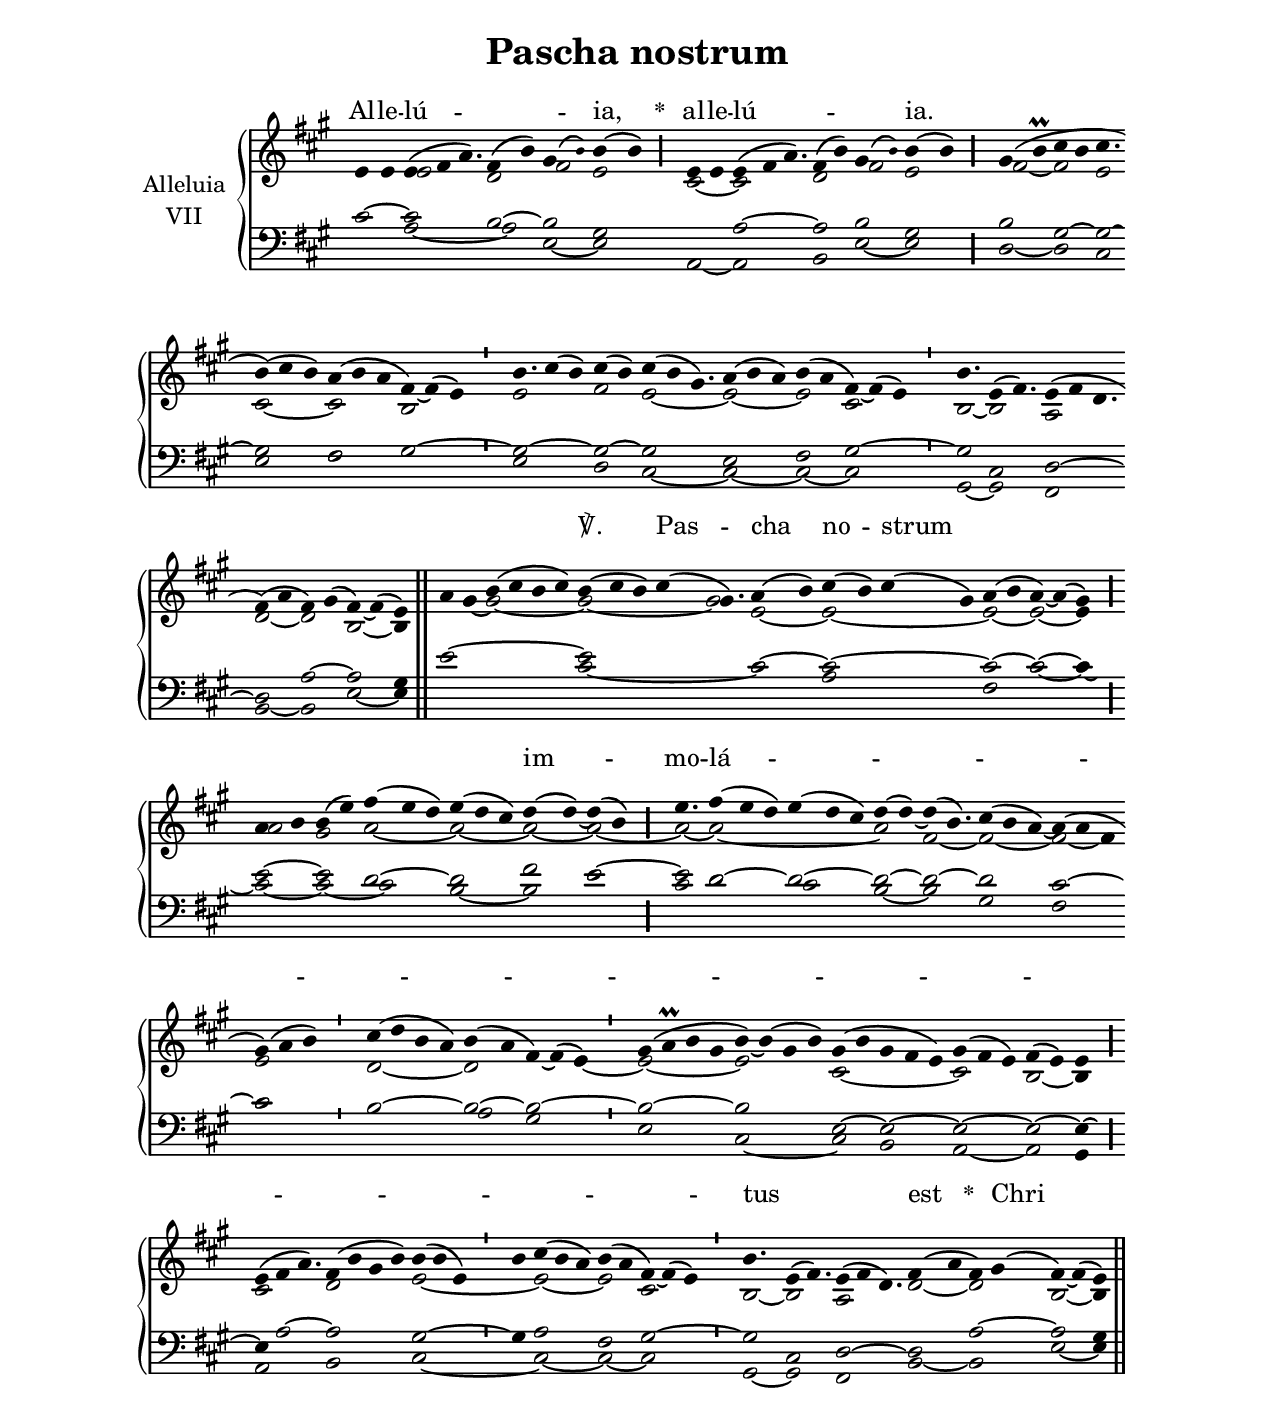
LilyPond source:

\version "2.18"
\include "gregorian.ly"
\include "noh2.ily"


%Page reference: page ii.4
%(volume.page)

global = {
 \key e \mixolydian
 \cadenzaOn 
}

\header {
  title = \markup \center-column {"Pascha nostrum" \vspace #1 }
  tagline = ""
  composer = ""
}

\paper {
 #(include-special-characters)
  oddHeaderMarkup = \markup \fill-line {
    \line {}
    \center-column {
      \on-the-fly #first-page     " "
      \on-the-fly #not-first-page "Pascha nostrum"
    }
    \line { \on-the-fly #print-page-number-check-first \fromproperty #'page:page-number-string }
  }
  evenHeaderMarkup = \markup \fill-line {
    \line { \on-the-fly #print-page-number-check-first \fromproperty #'page:page-number-string }
    \center-column { "Pascha nostrum" }
    \line {}
  }
}

chantText = \lyricmode {
Al -- le -- lú -- _ _ ia, 
\set stanza = " * " 
al -- le -- lú -- _ _ ia. 
_ _ _ _ _ _ _ _ _ _ _ _ _ _ _ ℣. 
Pas -- cha no -- strum _ _ _ _ _ _ 
im -- mo -- lá -- _ _ _ _ 
_ _ _ _ _ _ _ _ _ _ _ _ tus _ _ est 
\set stanza = " * " 
Chri -- _ stus. _ _ _ _ _ _ _ _ }

chantMusic = {
\tieDown   e'4 e'4 e'4 ( fis'4 a'4.) fis'4 ( b'4) gis'4 ( \once \tweak #'font-size #-4 b' ) b'4 ( b'4) \divisioMaior
  e'4 e'4 e'4 ( fis'4 a'4.) fis'4 ( b'4) gis'4 ( \once \tweak #'font-size #-4 b' ) b'4 ( b'4) \divisioMaior
 gis'4 ( b'\prall cis''4 b'4 cis''4. \forceBreak
) b'4 ( cis''4 b'4) a'4 ( b'4 a'4 fis'4) ~ fis'4 ( e'4) \divisioMinima
 b'4. cis''4 ( b'4) cis''4 ( b'4) cis''4 ( b'4 gis'4.) a'4 ( b'4 a'4) b'4 ( a'4 fis'4) ~ fis'4 ( e'4) \divisioMinima
 b'4. e'4 ( fis'4.) e'4 ( fis'4 d'4. \forceBreak
) fis'4 ( a'4 fis'4) gis'4 ( fis'4) ~ fis'4 ( e'4) \finalis
 a'4 gis'4 b'4 ( cis''4 b'4 cis''4) b'4 ( cis''4 b'4) cis''4 ( gis'4.) a'4 ( b'4) cis''4 ( b'4) cis''4 ( gis'4) a'4 ( b'4 a'4) ~ a'4 ( gis'4) \divisioMaior \forceBreak

 a'4 b'4 b'4 ( e''4) fis''4 ( e''4 d''4) e''4 ( d''4 cis''4) d''4 ( d''4) ~ d''4 ( b'4) \divisioMaior
 e''4. fis''4 ( e''4 d''4) e''4 ( d''4 cis''4) d''4 ( d''4) ~ d''4 ( b'4.) cis''4 ( b'4 a'4) ~ a'4 ( a'4 fis'4 \forceBreak
) gis'4 ( a'4 b'4) \divisioMinima
 cis''4 ( d''4 b'4 a'4) b'4 ( a'4 fis'4) ~ fis'4 ( e'4) \divisioMinima
 gis'4 ( a'\prall b'4 gis'4 b'4) ~ b'4 ( gis'4 b'4) gis'4 ( b'4 gis'4 fis'4 e'4) gis'4 ( fis'4 e'4) fis'4 ( e'4) e'4 \divisioMaior \forceBreak

 e'4 ( fis'4 a'4.) fis'4 ( b'4 gis'4 b'4) b'4 ( b'4 e'4) \divisioMinima
 b'4 cis''4 ( b'4 a'4) b'4 ( a'4 fis'4) ~ fis'4 ( e'4) \divisioMinima
 b'4. e'4 ( fis'4.) e'4 ( fis'4 d'4.) fis'4 ( a'4 fis'4) gis'4 ( fis'4) ~ fis'4 ( e'4) \finalis

}

altoMusic = {
r2 e'2*7/4 d'2 fis'2 e'2 cis'2 ~ cis'2*7/4 d'2 fis'2 e'2 \divisioMaior
fis'2 ~ fis'2 e'2*3/4 cis'2*3/2 ~ cis'2*3/2 b2*3/2 \divisioMinima
e'2*7/4 fis'2 e'2*7/4 ~ e'2*3/2 ~ e'2 cis'2*3/2 \divisioMinima
b2*3/4 ~ b2*5/4 a2*7/4 d'2 ~ d'2 b2 ~ b4 \finalis
r4 gis'4 ~ gis'2*4/2 ~ gis'2*4/2 ~ gis'2*3/4 e'2 ~ e'2*4/2 ~ e'2 ~ e'2 ~ e'4 \divisioMaior
a'2 gis'2 a'2*3/2 ~ a'2*3/2 ~ a'2 ~ a'2 ~ \divisioMaior
a'2*3/4 ~ a'2*6/2 ~ a'2 fis'2*5/4 ~ fis'2*3/2 ~ fis'2 ~ fis'4 e'2*3/2 \divisioMinima
d'2*4/2 ~ d'2 r2 e'4 ~ \divisioMinima
e'2*4/2 ~ e'2*4/2 cis'2*5/2 ~ cis'2*3/2 b2 ~ b4 \divisioMaior
cis'2*7/4 d'2*4/2 e'2*4/2 ~ e'2*3/2 ~ e'2 cis'2*3/2 \divisioMinima
b2*3/4 ~ b2*5/4 a2*7/4 d'2 ~ d'2 b2 ~ b4 \finalis
}

tenorMusic = {
cis'2 ~ cis'2*7/4 b2 ~ b2 gis2 r2 a2*7/4 ~ a2 b2 gis2 \divisioMaior
b2 gis2 ~ gis2*3/4 ~ gis2*3/2 fis2*3/2 gis2*3/2 ~ \divisioMinima
gis2*7/4 ~ gis2 ~ gis2*7/4 e2*3/2 fis2 gis2*3/2 ~ \divisioMinima
gis2*3/4 cis2*5/4 d2*7/4 ~ d2 a2 ~ a2 gis4 \finalis
e'2*6/2 ~ e'2*11/4 cis'2 ~ cis'2*4/2 ~ cis'2 ~ cis'2 ~ cis'4 \divisioMaior
e'2 ~ e'2 d'2*3/2 ~ d'2*3/2 fis'2 e'2 ~ \divisioMaior
e'2*3/4 d'2*3/2 ~ d'2*3/2 ~ d'2 ~ d'2*5/4 ~ d'2*3/2 cis'2*3/2 ~ cis'2*3/2 \divisioMinima
b2*4/2 ~ b2 ~ b2*3/2 ~ \divisioMinima
b2*4/2 ~ b2*4/2 e2 ~ e2*3/2 ~ e2*3/2 ~ e2 ~ e4 ~ \divisioMaior
e4 a2*5/4 ~ a2*4/2 gis2*3/2 ~ \divisioMinima
gis4 a2*3/2 fis2 gis2*3/2 ~ \divisioMinima
gis2*3/4 cis2*5/4 d2*7/4 ~ d2 a2 ~ a2 gis4 \finalis
}

bassMusic = {
r2 a2*7/4 ~ a2 e2 ~ e2 a,2 ~ a,2*7/4 b,2 e2 ~ e2 \divisioMaior
d2 ~ d2 cis2*3/4 e2*3/2 fis2*3/2 r2*3/2 \divisioMinima
e2*7/4 d2 cis2*7/4 ~ cis2*3/2 ~ cis2 ~ cis2*3/2 \divisioMinima
gis,2*3/4 ~ gis,2*5/4 fis,2*7/4 b,2 ~ b,2 e2 ~ e4 \finalis
r2*6/2 cis'2*11/4 ~ cis'2 a2*4/2 fis2 cis'2 ~ cis'4 ~ \divisioMaior
cis'2 ~ cis'2 ~ cis'2*3/2 b2*3/2 ~ b2 e'2 \divisioMaior
cis'2*3/4 d'2*3/2 cis'2*3/2 b2 ~ b2*5/4 gis2*3/2 fis2*3/2 cis'2*3/2 \divisioMinima
r2*4/2 a2 gis2*3/2 \divisioMinima
e2*4/2 cis2*4/2 ~ cis2 b,2*3/2 a,2*3/2 ~ a,2 gis,4 \divisioMaior
a,2*7/4 b,2*4/2 cis2*4/2 ~ cis2*3/2 ~ cis2 ~ cis2*3/2 \divisioMinima
gis,2*3/4 ~ gis,2*5/4 fis,2*7/4 b,2 ~ b,2 e2 ~ e4 \finalis
}

voiceLines = {
\voiceLineStyle


}

\score{
  <<
    \new GrandStaff <<
      \set GrandStaff.autoBeaming = ##f
      \set GrandStaff.instrumentName = \markup \center-column {
        "Alleluia"
        "VII"
      }
      \new Staff = up <<
        \new Voice = "chant" {
          \voiceOne \global \chantMusic
        }
        \new Voice {
          \voiceTwo \global \altoMusic
        }
      >>

      \new Staff = down <<
        \clef bass
        \new Voice {
          \voiceOne \global \tenorMusic
        }
        \new Voice {
          \voiceTwo \global \bassMusic
        }
	\new Voice {
        \voiceThree \global \voiceLines
        }
      >>
    >>
    \new Lyrics \lyricsto chant {
      \chantText
    }
  >>
  \layout{
  }
  \midi{
    \tempo 4 = 125
  }
}
